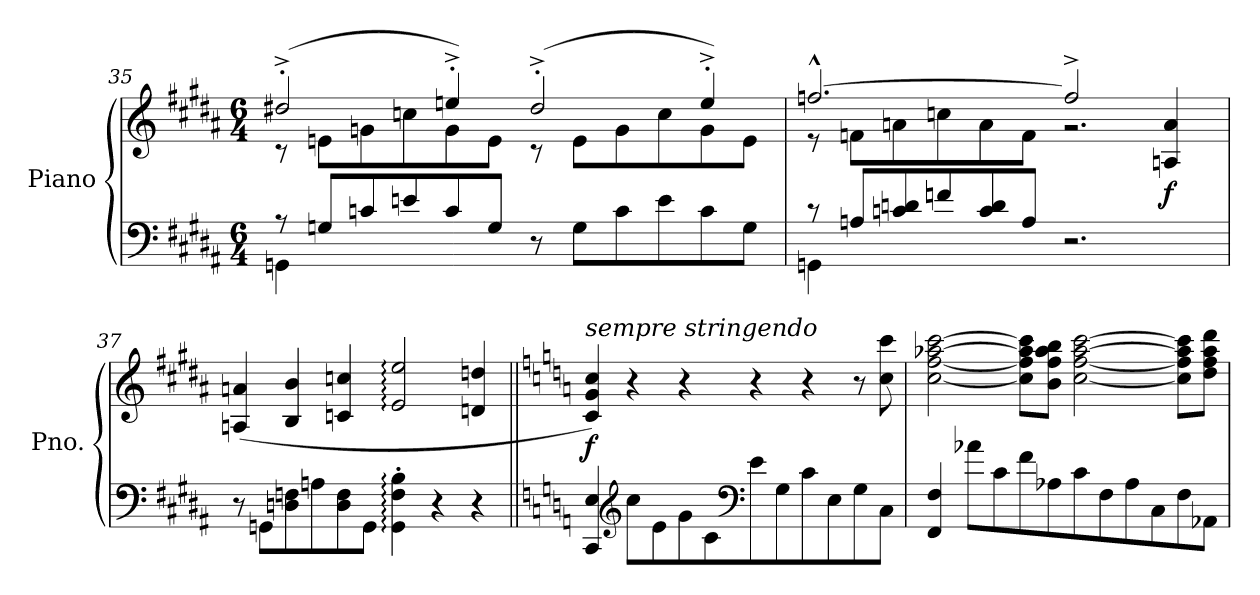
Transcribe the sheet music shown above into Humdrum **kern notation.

**kern	**kern	**dynam
*part1	*part1	*part1
*staff2	*staff1	*staff1/2
*I"Piano	*	*
*I'Pno.	*	*
*clefF4	*clefG2	*
*k[f#c#g#d#a#]	*k[f#c#g#d#a#]	*
*M6/4	*M6/4	*
=35	=35	=35
*^	*^	*
8r	4GGn\	(>2dd#X'^/	8r	.
8Gn/L	.	.	8en\L	.
8cn/	1ryy	.	8gn\	.
8en/	.	.	8ccn\	.
8c/	.	4een'^/)	8g\	.
8G/J	.	.	8e\J	.
8r	.	(>2dd#'^/	8r	.
8G\L	.	.	8e\L	.
8c\	.	.	8g\	.
8e\	.	.	8cc\	.
8c\	4ryy	4ee'^/)	8g\	.
8G\J	.	.	8e\J	.
!!LO:LB:g=z	!!
=36	=36	=36	=36	=36
8r	4GGn\	[2.ffn^^/	8r	.
8An/L	.	.	8fn\L	.
8cn/ 8dn/	1ryy	.	8an\	.
8fn/	.	.	8ccn\	.
8c/ 8d/	.	.	8a\	.
8A/J	.	.	8f\J	.
2.r	.	2ff^/]	2.rg	.
!	!	!	!	!LO:DY:b
.	4ryy	4An/ 4a/	.	f
*v	*v	*	*	*
*	*v	*v	*
=37	=37	=37
8r	(<4An/ 4an/	.
8GGn\L	.	.
8Dn\ 8Fn\	4B/ 4b/	.
8An\	.	.
8D\ 8F\	4cn/ 4ccn/	.
8GG\J	.	.
4GG\:' 4F\:' 4B\:'	2e/: 2ee/:	.
4r	.	.
4r	4dn/ 4ddn/	.
=38||	=38||	=38||
*k[]	*k[]	*
!	!LO:TX:a:i:t=sempre stringendo	!
!	!	!LO:DY:b
4CC/ 4E/	4c/ 4g/ 4cc/)	f
*clefG2	*	*
8cc\L	4r	.
8e\	.	.
8g\	4r	.
8c\	.	.
*clefF4	*	*
8e\	4r	.
8G\	.	.
8c\	4r	.
8E\	.	.
8G\	8r	.
8C\J	8cc\ 8ccc\	.
!!LO:LB:g=z
=39	=39	=39
4FF/ 4F/	[2cc\ [2ff\ [2aa-X\ [2ccc\	.
8a-X\L	.	.
8c\	.	.
8f\	8cc\] 8ff\] 8aa-\] 8ccc\]L	.
8A-X\	8b\ 8ff\ 8aa-\ 8bb\J	.
8c\	[2cc\ [2ff\ [2aa-\ [2ccc\	.
8F\	.	.
8A-\	.	.
8C\	.	.
8F\	8cc\] 8ff\] 8aa-\] 8ccc\]L	.
8AA-X\J	8dd\ 8ff\ 8aa-\ 8ddd\J	.
=	=	=
*-	*-	*-
